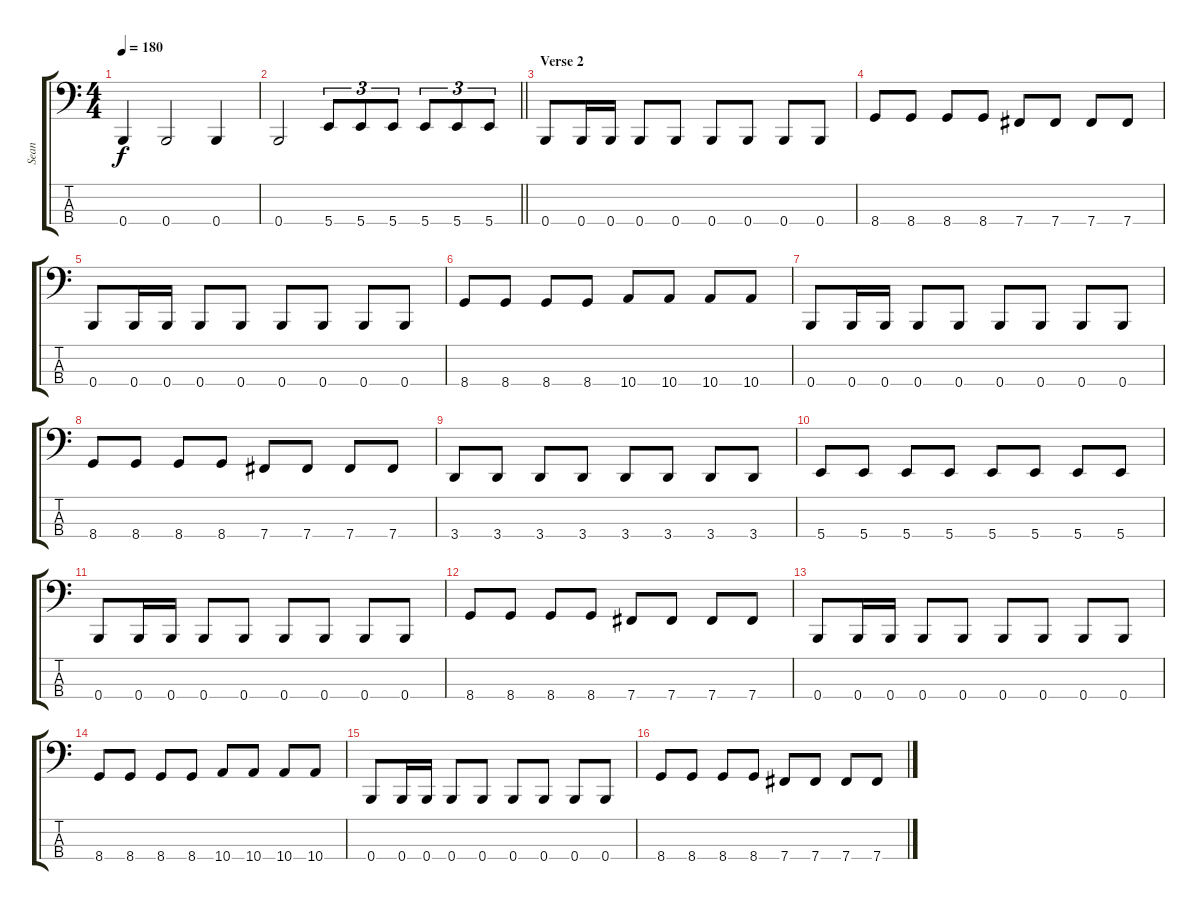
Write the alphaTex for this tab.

\track ("Sean" "Sean") {instrument electricbasspick}
\staff {score tabs}
\tuning (E2 B1 Gb1 B0) {hide}
\ts (4 4)
\tempo 180
\clef f4
\ks c
0.4.4{dy f} 0.4.2 0.4.4 |
\barLineRight lightlight
0.4.2 5.4.8{tu (3 2)} 5.4.8{tu (3 2)} 5.4.8{tu (3 2)} 5.4.8{tu (3 2)} 5.4.8{tu (3 2)} 5.4.8{tu (3 2)} |
\section ("" "Verse 2")
0.4.8 0.4.16 0.4.16 0.4.8 0.4.8 0.4.8 0.4.8 0.4.8 0.4.8 |
8.4.8 8.4.8 8.4.8 8.4.8 7.4.8 7.4.8 7.4.8 7.4.8 |
0.4.8 0.4.16 0.4.16 0.4.8 0.4.8 0.4.8 0.4.8 0.4.8 0.4.8 |
8.4.8 8.4.8 8.4.8 8.4.8 10.4.8 10.4.8 10.4.8 10.4.8 |
0.4.8 0.4.16 0.4.16 0.4.8 0.4.8 0.4.8 0.4.8 0.4.8 0.4.8 |
8.4.8 8.4.8 8.4.8 8.4.8 7.4.8 7.4.8 7.4.8 7.4.8 |
3.4.8 3.4.8 3.4.8 3.4.8 3.4.8 3.4.8 3.4.8 3.4.8 |
5.4.8 5.4.8 5.4.8 5.4.8 5.4.8 5.4.8 5.4.8 5.4.8 |
0.4.8 0.4.16 0.4.16 0.4.8 0.4.8 0.4.8 0.4.8 0.4.8 0.4.8 |
8.4.8 8.4.8 8.4.8 8.4.8 7.4.8 7.4.8 7.4.8 7.4.8 |
0.4.8 0.4.16 0.4.16 0.4.8 0.4.8 0.4.8 0.4.8 0.4.8 0.4.8 |
8.4.8 8.4.8 8.4.8 8.4.8 10.4.8 10.4.8 10.4.8 10.4.8 |
0.4.8 0.4.16 0.4.16 0.4.8 0.4.8 0.4.8 0.4.8 0.4.8 0.4.8 |
8.4.8 8.4.8 8.4.8 8.4.8 7.4.8 7.4.8 7.4.8 7.4.8
